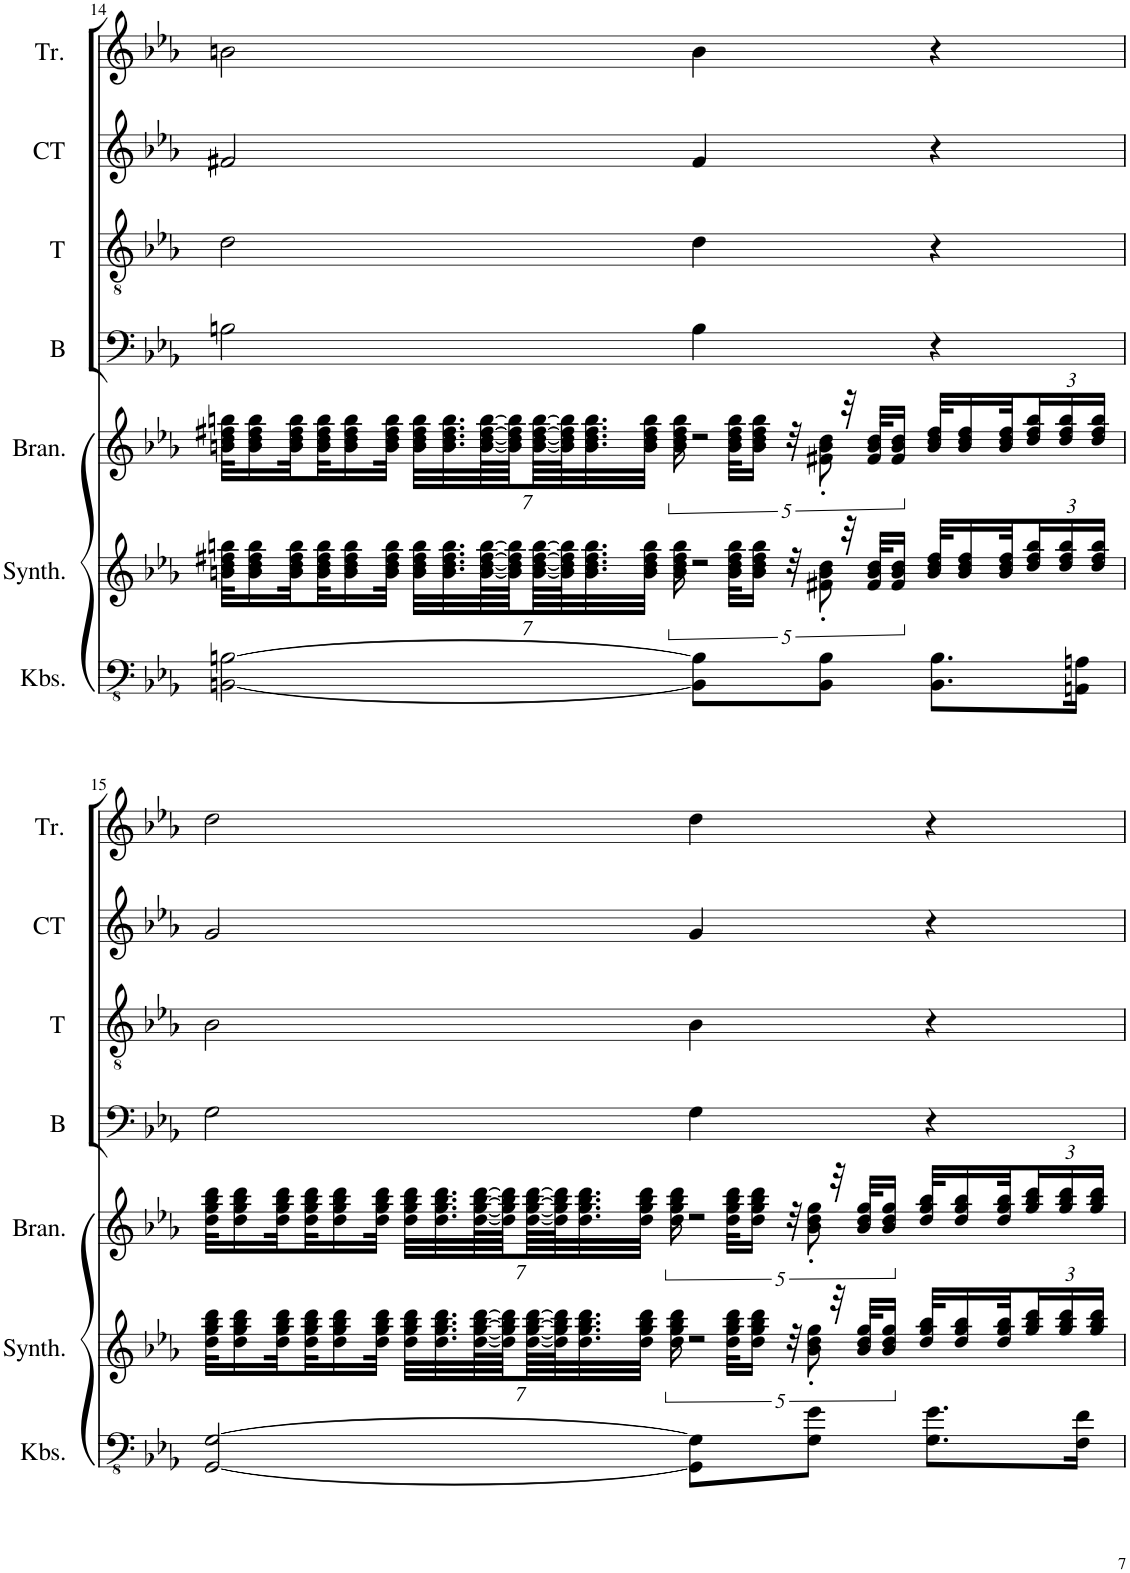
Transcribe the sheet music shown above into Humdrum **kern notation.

**kern	**kern	**kern	**kern	**kern	**kern	**kern
*part7	*part6	*part5	*part4	*part3	*part2	*part1
*staff7	*staff6	*staff5	*staff4	*staff3	*staff2	*staff1
*I"Kontrabasse,  Strings-L1	*I"Synthesizer,  Strings-R2	*I"Bratschen,  Strings-R1	*I"Bass	*I"Tenor	*I"Countertenor	*I"Treble
*I'Kbs.	*I'Synth.	*I'Bran.	*I'B	*I'T	*I'CT	*I'Tr.
!!LO:PB:g=z
*clefFv4	*clefG2	*clefG2	*clefF4	*clefGv2	*clefG2	*clefG2
*	*	*	*	*ITrd4c7	*ITrd1c2	*ITrd-7c-12
*k[b-e-a-]	*k[b-e-a-]	*k[b-e-a-]	*k[b-e-a-]	*k[b-e-a-]	*k[b-e-a-]	*k[b-e-a-]
*M4/4	*M4/4	*M4/4	*M4/4	*M4/4	*M4/4	*M4/4
*met(c)	*met(c)	*met(c)	*met(c)	*met(c)	*met(c)	*met(c)
=14	=14	=14	=14	=14	=14	=14
*	*^	*^	*	*	*	*
[2BBBn\ [2BBn\	32bn\ 32dd\ 32ff#X\ 32bbn\KLL	8ryy	32bn\ 32dd\ 32ff#X\ 32bbn\KLL	8ryy	2Bn\	2d\	2f#X/	2bn\
.	16b\ 16dd\ 16ff#\ 16bb\	.	16b\ 16dd\ 16ff#\ 16bb\	.	.	.	.	.
.	32b\ 32dd\ 32ff#\ 32bb\L	.	32b\ 32dd\ 32ff#\ 32bb\L	.	.	.	.	.
*	*v	*v	*	*	*	*	*	*
*	*	*v	*v	*	*	*	*
.	32b\ 32dd\ 32ff#\ 32bb\J	32b\ 32dd\ 32ff#\ 32bb\J	.	.	.	.
.	16b\ 16dd\ 16ff#\ 16bb\	16b\ 16dd\ 16ff#\ 16bb\	.	.	.	.
.	32b\ 32dd\ 32ff#\ 32bb\JJk	32b\ 32dd\ 32ff#\ 32bb\JJk	.	.	.	.
*	*Xbrackettup	*Xbrackettup	*	*	*	*
.	28b\ 28dd\ 28ff#\ 28bb\LLL	28b\ 28dd\ 28ff#\ 28bb\LLL	.	.	.	.
.	28.b\ 28.dd\ 28.ff#\ 28.bb\	28.b\ 28.dd\ 28.ff#\ 28.bb\	.	.	.	.
.	[56b\ [56dd\ [56ff#\ [56bb\L	[56b\ [56dd\ [56ff#\ [56bb\L	.	.	.	.
.	6720ryy	6720ryy	.	.	.	.
.	56b\] 56dd\] 56ff#\] 56bb\]	56b\] 56dd\] 56ff#\] 56bb\]	.	.	.	.
.	[56b\ [56dd\ [56ff#\ [56bb\	[56b\ [56dd\ [56ff#\ [56bb\	.	.	.	.
.	56b\] 56dd\] 56ff#\] 56bb\]J	56b\] 56dd\] 56ff#\] 56bb\]J	.	.	.	.
.	13440ryy	13440ryy	.	.	.	.
.	28.b\ 28.dd\ 28.ff#\ 28.bb\	28.b\ 28.dd\ 28.ff#\ 28.bb\	.	.	.	.
.	28b\ 28dd\ 28ff#\ 28bb\JJJ	28b\ 28dd\ 28ff#\ 28bb\JJJ	.	.	.	.
8BBB\] 8BB\]L	.	.	4B\	4d\	4f#/	4b\
*	*brackettup	*brackettup	*	*	*	*
.	20b\ 20dd\ 20ff#\ 20bb\	20b\ 20dd\ 20ff#\ 20bb\	.	.	.	.
.	2r	2r	.	.	.	.
*	*^	*^	*	*	*	*
8BBB\ 8BB\J	.	8f#X\' 8b\' 8dd\'	.	8f#X\' 8b\' 8dd\'	.	.	.	.
8.BBB\ 8.BB\L	.	4480%3361ryy	.	4480%3361ryy	4r	4r	4r	4r
16AAAn\ 16AAn\Jk	.	.	.	.	.	.	.	.
4480%2241ryy	.	.	.	.	4480%2241ryy	4480%2241ryy	4480%2241ryy	4480%2241ryy
.	40b\ 40dd\ 40ff#\ 40bb\KLL	.	40b\ 40dd\ 40ff#\ 40bb\KLL	.	.	.	.	.
.	20b\ 20dd\ 20ff#\ 20bb\JJ	.	20b\ 20dd\ 20ff#\ 20bb\JJ	.	.	.	.	.
.	40r	.	40r	.	.	.	.	.
.	40r	.	40r	.	.	.	.	.
.	40f#/ 40b/ 40dd/KLL	.	40f#/ 40b/ 40dd/KLL	.	.	.	.	.
.	20f#/ 20b/ 20dd/JJ	.	20f#/ 20b/ 20dd/JJ	.	.	.	.	.
.	32b/ 32dd/ 32ff#/KLL	.	32b/ 32dd/ 32ff#/KLL	.	.	.	.	.
.	16b/ 16dd/ 16ff#/	.	16b/ 16dd/ 16ff#/	.	.	.	.	.
.	32b/ 32dd/ 32ff#/K	.	32b/ 32dd/ 32ff#/K	.	.	.	.	.
*	*Xbrackettup	*	*Xbrackettup	*	*	*	*	*
.	24dd/ 24ff#/ 24bb/	.	24dd/ 24ff#/ 24bb/	.	.	.	.	.
.	24dd/ 24ff#/ 24bb/	.	24dd/ 24ff#/ 24bb/	.	.	.	.	.
.	24dd/ 24ff#/ 24bb/JJ	.	24dd/ 24ff#/ 24bb/JJ	.	.	.	.	.
!!LO:LB:g=z
=15	=15	=15	=15	=15	=15	=15	=15	=15
[2GGG/ [2GG/	32dd\ 32gg\ 32bb-\ 32ddd\KLL	8ryy	32dd\ 32gg\ 32bb-\ 32ddd\KLL	8ryy	2G\	2B-\	2g/	2dd\
.	16dd\ 16gg\ 16bb-\ 16ddd\	.	16dd\ 16gg\ 16bb-\ 16ddd\	.	.	.	.	.
.	32dd\ 32gg\ 32bb-\ 32ddd\L	.	32dd\ 32gg\ 32bb-\ 32ddd\L	.	.	.	.	.
*	*v	*v	*	*	*	*	*	*
*	*	*v	*v	*	*	*	*
.	32dd\ 32gg\ 32bb-\ 32ddd\J	32dd\ 32gg\ 32bb-\ 32ddd\J	.	.	.	.
.	16dd\ 16gg\ 16bb-\ 16ddd\	16dd\ 16gg\ 16bb-\ 16ddd\	.	.	.	.
.	32dd\ 32gg\ 32bb-\ 32ddd\JJk	32dd\ 32gg\ 32bb-\ 32ddd\JJk	.	.	.	.
.	28dd\ 28gg\ 28bb-\ 28ddd\LLL	28dd\ 28gg\ 28bb-\ 28ddd\LLL	.	.	.	.
.	28.dd\ 28.gg\ 28.bb-\ 28.ddd\	28.dd\ 28.gg\ 28.bb-\ 28.ddd\	.	.	.	.
.	[56dd\ [56gg\ [56bb-\ [56ddd\L	[56dd\ [56gg\ [56bb-\ [56ddd\L	.	.	.	.
.	6720ryy	6720ryy	.	.	.	.
.	56dd\] 56gg\] 56bb-\] 56ddd\]	56dd\] 56gg\] 56bb-\] 56ddd\]	.	.	.	.
.	[56dd\ [56gg\ [56bb-\ [56ddd\	[56dd\ [56gg\ [56bb-\ [56ddd\	.	.	.	.
.	56dd\] 56gg\] 56bb-\] 56ddd\]J	56dd\] 56gg\] 56bb-\] 56ddd\]J	.	.	.	.
.	13440ryy	13440ryy	.	.	.	.
.	28.dd\ 28.gg\ 28.bb-\ 28.ddd\	28.dd\ 28.gg\ 28.bb-\ 28.ddd\	.	.	.	.
.	28dd\ 28gg\ 28bb-\ 28ddd\JJJ	28dd\ 28gg\ 28bb-\ 28ddd\JJJ	.	.	.	.
8GGG\] 8GG\]L	.	.	4G\	4B-\	4g/	4dd\
*	*brackettup	*brackettup	*	*	*	*
.	20dd\ 20gg\ 20bb-\ 20ddd\	20dd\ 20gg\ 20bb-\ 20ddd\	.	.	.	.
.	2r	2r	.	.	.	.
*	*^	*^	*	*	*	*
8GG\ 8G\J	.	8b-\' 8dd\' 8gg\'	.	8b-\' 8dd\' 8gg\'	.	.	.	.
8.GG\ 8.G\L	.	4480%3361ryy	.	4480%3361ryy	4r	4r	4r	4r
16FF\ 16F\Jk	.	.	.	.	.	.	.	.
4480%2241ryy	.	.	.	.	4480%2241ryy	4480%2241ryy	4480%2241ryy	4480%2241ryy
.	40dd\ 40gg\ 40bb-\ 40ddd\KLL	.	40dd\ 40gg\ 40bb-\ 40ddd\KLL	.	.	.	.	.
.	20dd\ 20gg\ 20bb-\ 20ddd\JJ	.	20dd\ 20gg\ 20bb-\ 20ddd\JJ	.	.	.	.	.
.	40r	.	40r	.	.	.	.	.
.	40r	.	40r	.	.	.	.	.
.	40b-/ 40dd/ 40gg/KLL	.	40b-/ 40dd/ 40gg/KLL	.	.	.	.	.
.	20b-/ 20dd/ 20gg/JJ	.	20b-/ 20dd/ 20gg/JJ	.	.	.	.	.
.	32dd/ 32gg/ 32bb-/KLL	.	32dd/ 32gg/ 32bb-/KLL	.	.	.	.	.
.	16dd/ 16gg/ 16bb-/	.	16dd/ 16gg/ 16bb-/	.	.	.	.	.
.	32dd/ 32gg/ 32bb-/K	.	32dd/ 32gg/ 32bb-/K	.	.	.	.	.
*	*Xbrackettup	*	*Xbrackettup	*	*	*	*	*
.	24gg/ 24bb-/ 24ddd/	.	24gg/ 24bb-/ 24ddd/	.	.	.	.	.
.	24gg/ 24bb-/ 24ddd/	.	24gg/ 24bb-/ 24ddd/	.	.	.	.	.
.	24gg/ 24bb-/ 24ddd/JJ	.	24gg/ 24bb-/ 24ddd/JJ	.	.	.	.	.
*	*v	*v	*	*	*	*	*	*
*	*	*v	*v	*	*	*	*
=	=	=	=	=	=	=
*-	*-	*-	*-	*-	*-	*-
